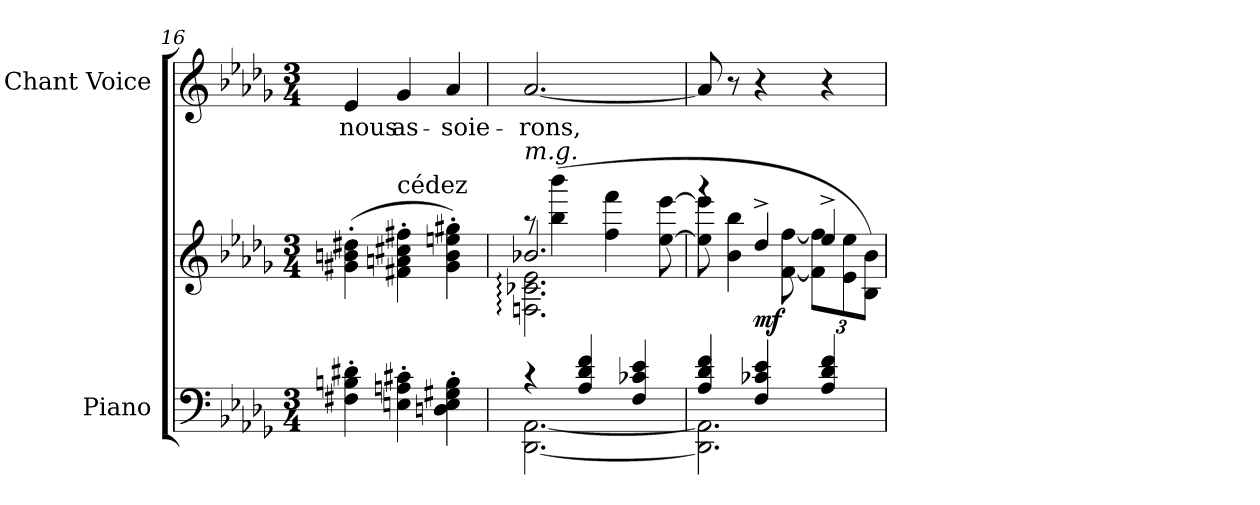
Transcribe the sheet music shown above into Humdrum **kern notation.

**kern	**kern	**dynam	**kern	**text
*part2	*part2	*part2	*part1	*part1
*staff3	*staff2	*staff2/3	*staff1	*staff1
*I"Piano	*	*	*I"Chant Voice	*
*I'Pno	*	*	*	*
*clefF4	*clefG2	*	*clefG2	*
*k[b-e-a-d-g-]	*k[b-e-a-d-g-]	*	*k[b-e-a-d-g-]	*
*M3/4	*M3/4	*	*M3/4	*
=16	=16	=16	=16	=16
!	!	!	!	!LO:LY:b
4F#X\' 4Bn\' 4d#X\'	(>4g#X\' 4bn\' 4dd#X\'	.	4e-/	nous
*	*	*	*MM50	*
!	!LO:TX:a:t=cédez	!	!	!
!	!	!	!	!LO:LY:b
4En\' 4An\' 4c#X\'	4f#X\' 4an\' 4cc#X\' 4ff#X\'	.	4g-/	as-
*	*	*	*MM40	*
!	!	!	!	!LO:LY:b
4Dn\' 4E\' 4G#X\' 4B\'	4g#\' 4b\' 4een\' 4gg#X\')	.	4a-/	-soie-
=17	=17	=17	=17	=17
*	*	*	*MM50	*
*^	*^	*	*	*
*	*	*	*^	*	*	*
!	!	!LO:TX:a:i:t=m.g.	!	!	!	!	!
!	!	!	!	!	!	!	!LO:LY:b
4r	[2.DD-\ [2.AA-\	8raa	2.Fn\: 2.c-X\: 2.e-\:	2.b-X/	.	[2.a-/	-rons,
!	!	!	!	!	!LO:DY:b	!	!
!	!	!	!	!	!LO:DY:n=1:b	!	!
.	.	(>4bb-\ 4bbb-\	.	.	p other-dynamics	.	.
4A-/ 4d-/ 4f/	.	.	.	.	.	.	.
.	.	4ff\ 4fff\	.	.	.	.	.
4F/ 4c-X/ 4e-/	.	.	.	.	.	.	.
.	.	[8ee-\ [8eee-\	.	.	.	.	.
*	*	*	*v	*v	*	*	*
!!LO:LB:g=z
=18	=18	=18	=18	=18	=18	=18
4A-/ 4d-/ 4f/	2.DD-\] 2.AA-\]	4rggg	8ee-\] 8eee-\]	.	8a-/]	.
.	.	.	4b-\ 4bb-\	.	8r	.
!	!	!	!	!LO:DY:b	!	!
4F/ 4c-X/ 4e-/	.	4dd-^/	.	mf	4r	.
.	.	.	[8f\ [8ff\	.	.	.
*	*	*	*Xbrackettup	*	*	*
4A-/ 4d-/ 4f/	.	4ee-^/	12f\] 12ff\]L	.	4r	.
.	.	.	12e-\ 12ee-\	.	.	.
.	.	.	12B-\ 12b-\J)	.	.	.
*v	*v	*	*	*	*	*
*	*v	*v	*	*	*
=	=	=	=	=
*-	*-	*-	*-	*-
